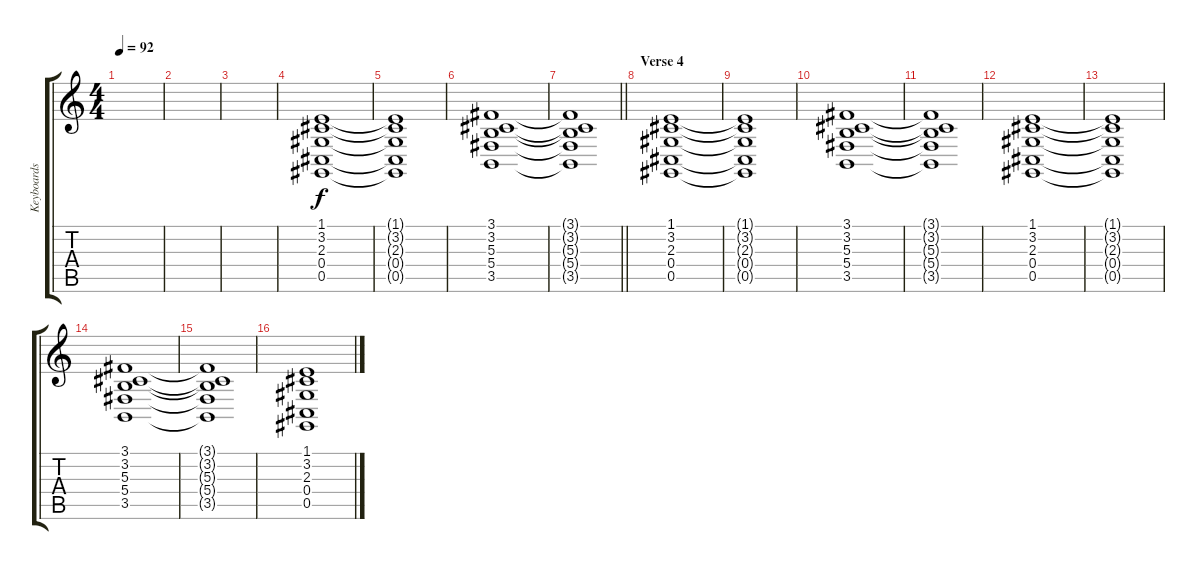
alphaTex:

\track ("Keyboards" "Keyboards") {instrument synthstrings1}
\staff {score tabs}
\tuning (Eb4 Bb3 Gb3 Db3 Ab2 Eb2) {hide}
\ts (4 4)
\tempo 92
\clef g2
\ks c
|
|
|
(1.1 3.2 2.3 0.4 0.5).1 |
(1.1{t} 3.2{t} 2.3{t} 0.4{t} 0.5{t}).1 |
(3.1 3.2 5.3 5.4 3.5).1 |
\barLineRight lightlight
(3.1{t} 3.2{t} 5.3{t} 5.4{t} 3.5{t}).1 |
\section ("" "Verse 4")
(1.1 3.2 2.3 0.4 0.5).1 |
(1.1{t} 3.2{t} 2.3{t} 0.4{t} 0.5{t}).1 |
(3.1 3.2 5.3 5.4 3.5).1 |
(3.1{t} 3.2{t} 5.3{t} 5.4{t} 3.5{t}).1 |
(1.1 3.2 2.3 0.4 0.5).1 |
(1.1{t} 3.2{t} 2.3{t} 0.4{t} 0.5{t}).1 |
(3.1 3.2 5.3 5.4 3.5).1 |
(3.1{t} 3.2{t} 5.3{t} 5.4{t} 3.5{t}).1 |
(1.1 3.2 2.3 0.4 0.5).1
